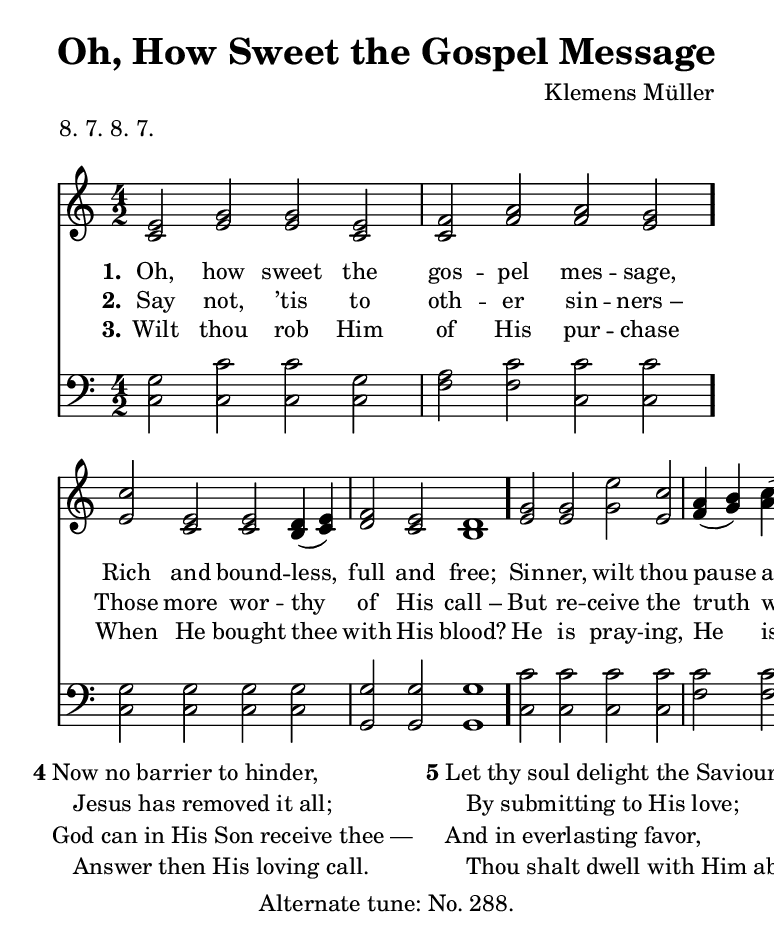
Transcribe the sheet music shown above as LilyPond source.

\include "common/global.ily"
\paper {
  \include "common/paper.ily"
  ragged-bottom = ##t
  system-count = 2
system-system-spacing.padding = 3
system-system-spacing.basic-distance = 3

}

\header{
  %gospel
  hymnnumber = "97"
  title = "Oh, How Sweet the Gospel Message" % not found at hymnary.org
  tunename = "Halle" % see https://hymnary.org/tune/halle_mueller
  meter = "8. 7. 8. 7."
  poet = ""
  composer = "Klemens Müller" % see https://hymnary.org/tune/halle_mueller
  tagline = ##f
}

% for fermata in MIDI
ta = { \tempo 2=80 }
tb = { \tempo 2=40 }

patternAA = { c2 }
patternAB = { c2 c2 c2 c2 | c4( c4) c4( c4) c2 c2 }

patternBA = { c2 c2 c2 c4( c4) | c2 c2 c1 }
patternBB = { c2 c2 c2 c2 | c2 c2 c1 }

global = {
  \include "common/overrides.ily"
  \override Staff.TimeSignature.style = #'numbered
  \time 4/2
  \override Score.MetronomeMark.transparent = ##t % hide all fermata changes too
  \ta
  \key c \major
  \autoBeamOff
}

notesSoprano = {
\global
\relative c' {

  \changePitch \patternAA { e g g e | f a a g }
  \changePitch \patternBA { c e, e d e | f e d }
  \changePitch \patternAB { g g e' c | a b c a a g }
  \changePitch \patternBB { g b c d | e d c }

  \bar "|."

}
}

notesAlto = {
\global
\relative e' {

  \changePitch \patternAA { c e e c | c f f e }
  \changePitch \patternBA { e c c b c | d c b }
  \changePitch \patternAB { e e g e | f g a f f e }
  \changePitch \patternBB { e f g a | g f e }

}
}

notesTenor = {
\global
\relative a {

  \changePitch \patternAA { g c c g | a c c c }
  \changePitch \patternBB { g g g g | g g g }
  \changePitch \patternAA { c c c c | c c c c }
  \changePitch \patternBB { g g g c | c b g }

}
}

notesBass = {
\global
\relative f {

  \changePitch \patternAA { c c c c | f f c c }
  \changePitch \patternBB { c c c c | g g g }
  \changePitch \patternAA { c c c c | f f c c }
  \changePitch \patternBB { c d e f | g g c, }

}
}

wordsA = \lyricmode {
\set stanza = "1."

Oh, how sweet the gos -- pel mes -- sage, \bar "."
Rich and bound -- less, full and free; \bar "." \eogbreak
Sin -- ner, wilt thou pause and lis -- ten? \bar "."
Je -- sus died, and died for thee. \bar "." \eogbreak

}

wordsB = \lyricmode {
\set stanza = "2."

Say not, ’tis to oth -- er sin -- ners_–
Those more wor -- thy of His call_–
But re -- ceive the truth with glad -- ness,
Je -- sus died, and died for all.

}

wordsC = \lyricmode {
\set stanza = "3."

Wilt thou rob Him of His pur -- chase
When He bought thee with His blood?
He is pray -- ing, He is plead -- ing,
Be ye rec -- on -- ciled to God.

}

wordsD = \markuplist {

\line { Now no barrier to hinder, }
\line { { \hspace #2 } Jesus has removed it all; }
\line { God can in His Son receive thee — }
\line { { \hspace #2 } Answer then His loving call. }

}

wordsE = \markuplist {

\line { Let thy soul delight the Saviour }
\line { { \hspace #2 } By submitting to His love; }
\line { And in everlasting favor, }
\line { { \hspace #2 } Thou shalt dwell with Him above. }

}

\score {
  \context ChoirStaff <<
    \context Staff = upper <<
      \set Staff.autoBeaming = ##f
      \set ChoirStaff.systemStartDelimiter = #'SystemStartBar
      \set ChoirStaff.printPartCombineTexts = ##f
      \partcombine #'(2 . 11) \notesSoprano \notesAlto
      \context NullVoice = sopranos { \voiceOne << \notesSoprano >> }
      \context Lyrics = one   \lyricsto sopranos \wordsA
      \context Lyrics = two   \lyricsto sopranos \wordsB
      \context Lyrics = three \lyricsto sopranos \wordsC
    >>
    \context Staff = men <<
      \set Staff.autoBeaming = ##f
      \clef bass
      \set ChoirStaff.printPartCombineTexts = ##f
      \partcombine #'(2 . 11) \notesTenor \notesBass
    >>
  >>
  \layout {
    \include "common/layout.ily"
  }
  #(cond ((ly:get-option 'eog-midi-permitted) #{ \midi{
    \include "common/midi.ily"
  } #}))
}

\markup { \vcenter \column {
  \vspace #0.5 % not enough space for \vspace #1
  \fill-line {
    \null
    \line{ \bold 4 \column { \wordsD } }
    \null
    \line{ \bold 5 \column { \wordsE } }
    \null
  }
  \vspace #0.5 % not enough space for \vspace #1
  \fill-line { \line { Alternate tune: No. 288. } }
} }

\version "2.19.49"  % necessary for upgrading to future LilyPond versions.

% vi:set et ts=2 sw=2 ai nocindent syntax=lilypond:
